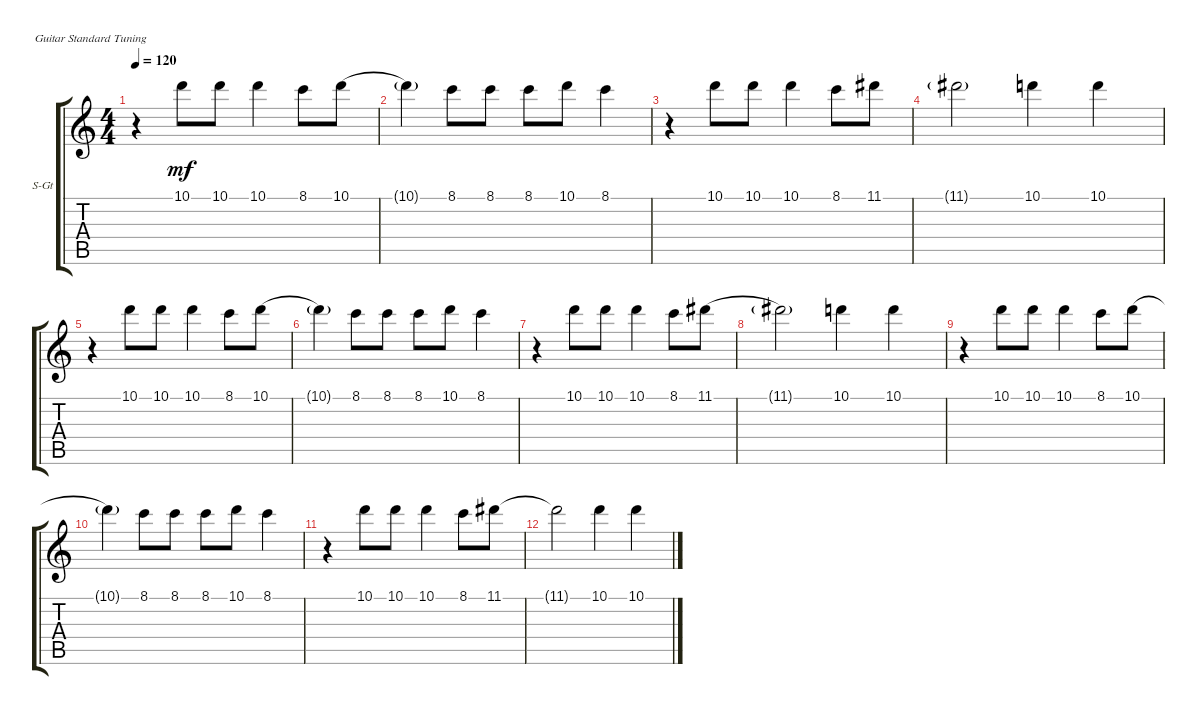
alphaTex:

\defaultSystemsLayout 4
\bracketExtendMode groupsimilarinstruments
\firstSystemTrackNameOrientation horizontal
\otherSystemsTrackNameOrientation horizontal
\track ("Vocal" "S-Gt") {instrument acousticguitarsteel}
\staff {score tabs}
\tuning (E4 B3 G3 D3 A2 E2)
\ts (4 4)
\tempo 120
\clef g2
\ks c
r.4{dy mf} 10.1.8 10.1.8 10.1.4 8.1.8 10.1.8{legatoorigin} |
10.1{g}.4 8.1.8 8.1.8 8.1.8 10.1.8 8.1.4 |
r.4 10.1.8 10.1.8 10.1.4 8.1.8 11.1.8 |
11.1{g}.2 10.1.4 10.1.4 |
r.4 10.1.8 10.1.8 10.1.4 8.1.8 10.1.8{legatoorigin} |
10.1{g}.4 8.1.8 8.1.8 8.1.8 10.1.8 8.1.4 |
r.4 10.1.8 10.1.8 10.1.4 8.1.8 11.1.8{legatoorigin} |
11.1{g}.2 10.1.4 10.1.4 |
r.4 10.1.8 10.1.8 10.1.4 8.1.8 10.1.8{legatoorigin} |
10.1{g}.4 8.1.8 8.1.8 8.1.8 10.1.8 8.1.4 |
r.4 10.1.8 10.1.8 10.1.4 8.1.8 11.1.8 |
11.1{t}.2 10.1.4 10.1.4
